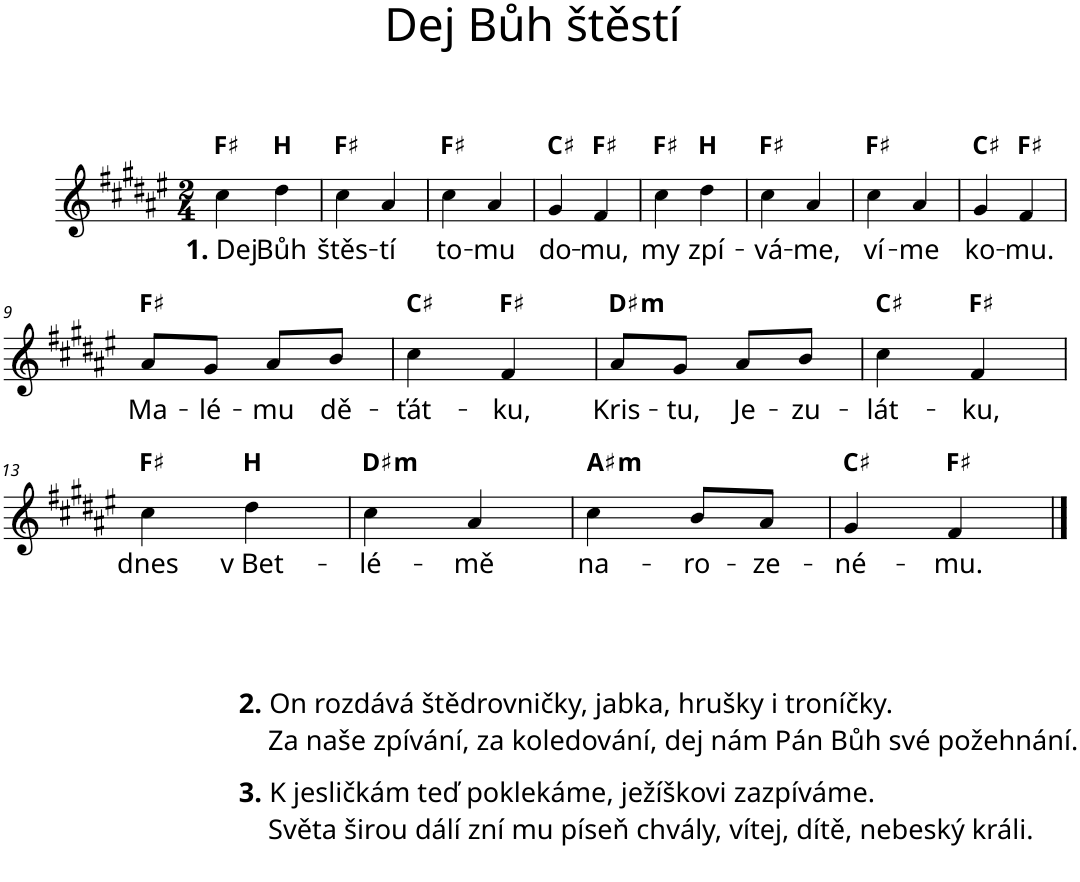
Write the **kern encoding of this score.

**kern	**text	**harte
*part1	*part1	*part1
*staff1	*staff1	*
*I"Piano	*	*
*I'Pno.	*	*
*clefG2	*	*
*k[f#c#g#d#a#e#]	*	*
*M2/4	*	*
=1	=1	=1
!	!LO:LY:b	!
4cc#\	1. Dej	F#:maj
!	!LO:LY:b	!
4dd#\	Bůh	B:maj
=2	=2	=2
!	!LO:LY:b	!
4cc#\	štěs-	F#:maj
!	!LO:LY:b	!
4a#/	-tí	.
=3	=3	=3
!	!LO:LY:b	!
4cc#\	to-	F#:maj
!	!LO:LY:b	!
4a#/	-mu	.
=4	=4	=4
!	!LO:LY:b	!
4g#/	do-	C#:maj
!	!LO:LY:b	!
4f#/	-mu,	F#:maj
=5	=5	=5
!	!LO:LY:b	!
4cc#\	my	F#:maj
!	!LO:LY:b	!
4dd#\	zpí-	B:maj
=6	=6	=6
!	!LO:LY:b	!
4cc#\	-vá-	F#:maj
!	!LO:LY:b	!
4a#/	-me,	.
=7	=7	=7
!	!LO:LY:b	!
4cc#\	ví-	F#:maj
!	!LO:LY:b	!
4a#/	-me	.
=8	=8	=8
!	!LO:LY:b	!
4g#/	ko-	C#:maj
!	!LO:LY:b	!
4f#/	-mu.	F#:maj
!!LO:LB:g=z
=9	=9	=9
!	!LO:LY:b	!
8a#/L	Ma-	F#:maj
!	!LO:LY:b	!
8g#/J	-lé-	.
!	!LO:LY:b	!
8a#/L	-mu	.
!	!LO:LY:b	!
8b/J	dě-	.
=10	=10	=10
!	!LO:LY:b	!
4cc#\	-ťát-	C#:maj
!	!LO:LY:b	!
4f#/	-ku,	F#:maj
=11	=11	=11
!	!LO:LY:b	!LO:H:kt=m
8a#/L	Kris-	D#:min
!	!LO:LY:b	!
8g#/J	-tu,	.
!	!LO:LY:b	!
8a#/L	Je-	.
!	!LO:LY:b	!
8b/J	-zu-	.
=12	=12	=12
!	!LO:LY:b	!
4cc#\	-lát-	C#:maj
!	!LO:LY:b	!
4f#/	-ku,	F#:maj
!!LO:LB:g=z
=13	=13	=13
!	!LO:LY:b	!
4cc#\	dnes	F#:maj
!	!LO:LY:b	!
4dd#\	v Bet-	B:maj
=14	=14	=14
!	!LO:LY:b	!LO:H:kt=m
4cc#\	-lé-	D#:min
!	!LO:LY:b	!
4a#/	-mě	.
=15	=15	=15
!	!LO:LY:b	!LO:H:kt=m
4cc#\	na-	A#:min
!	!LO:LY:b	!
8b/L	-ro-	.
!	!LO:LY:b	!
8a#/J	-ze-	.
=16	=16	=16
!	!LO:LY:b	!
4g#/	-né-	C#:maj
!	!LO:LY:b	!
4f#/	-mu.	F#:maj
==	==	==
*-	*-	*-
